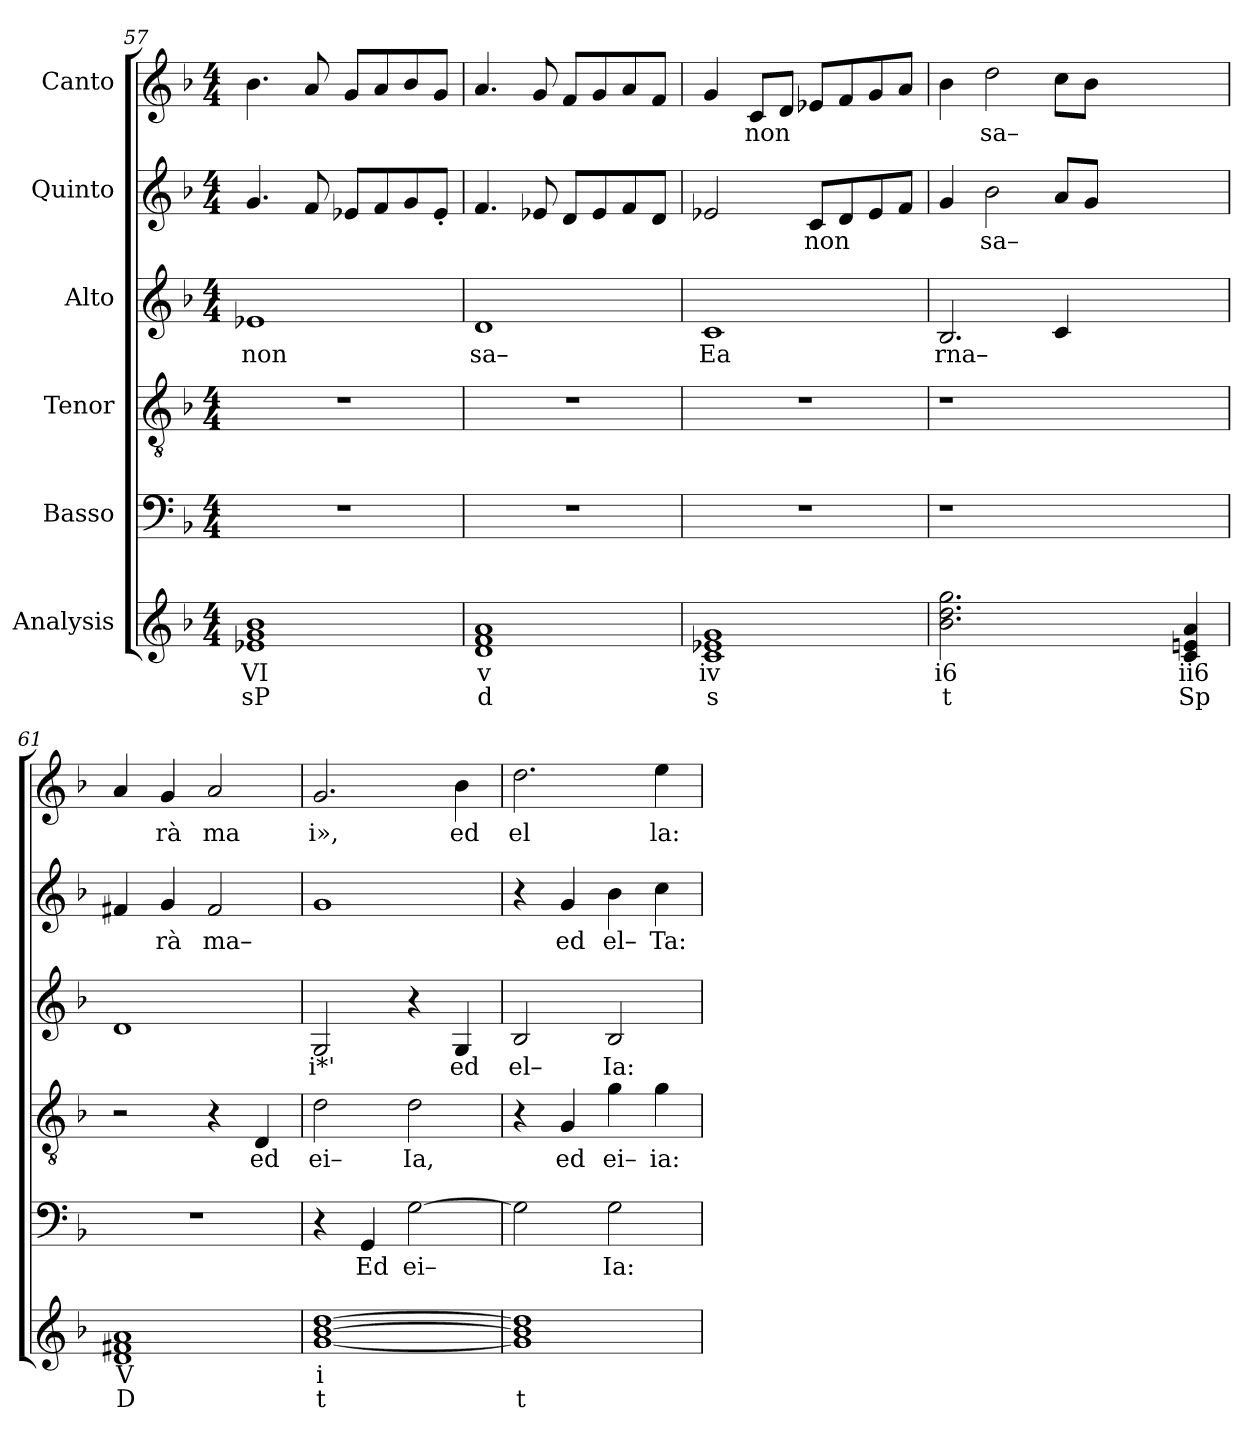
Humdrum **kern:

**kern	**text	**text	**kern	**text	**kern	**text	**kern	**text	**kern	**text	**kern	**text
*part6	*part6	*part6	*part5	*part5	*part4	*part4	*part3	*part3	*part2	*part2	*part1	*part1
*staff6	*staff6	*staff6	*staff5	*staff5	*staff4	*staff4	*staff3	*staff3	*staff2	*staff2	*staff1	*staff1
*I"Analysis	*	*	*I"Basso	*	*I"Tenor	*	*I"Alto	*	*I"Quinto	*	*I"Canto	*
*	*	*	*clefF4	*	*clefGv2	*	*clefG2	*	*clefG2	*	*clefG2	*
*k[b-]	*	*	*k[b-]	*	*k[b-]	*	*k[b-]	*	*k[b-]	*	*k[b-]	*
*	*	*	*F:	*	*F:	*	*F:	*	*F:	*	*F:	*
*M4/4	*	*	*M4/4	*	*M4/4	*	*M4/4	*	*M4/4	*	*M4/4	*
=57	=57	=57	=57	=57	=57	=57	=57	=57	=57	=57	=57	=57
!	!	!	!	!	!	!	!	!LO:LY:b	!	!	!	!
1e-X 1g 1b-	VI	sP	1r	.	1r	.	1e-X	non	4.g/	.	4.b-\	.
.	.	.	.	.	.	.	.	.	8f/	.	8a/	.
.	.	.	.	.	.	.	.	.	8e-X/L	.	8g/L	.
.	.	.	.	.	.	.	.	.	8f/	.	8a/	.
.	.	.	.	.	.	.	.	.	8g/	.	8b-/	.
.	.	.	.	.	.	.	.	.	8e-'/J	.	8g/J	.
=58	=58	=58	=58	=58	=58	=58	=58	=58	=58	=58	=58	=58
!	!	!	!	!	!	!	!	!LO:LY:b	!	!	!	!
1d 1f 1a	v	d	1r	.	1r	.	1d	sa–	4.f/	.	4.a/	.
.	.	.	.	.	.	.	.	.	8e-X/	.	8g/	.
.	.	.	.	.	.	.	.	.	8d/L	.	8f/L	.
.	.	.	.	.	.	.	.	.	8e-/	.	8g/	.
.	.	.	.	.	.	.	.	.	8f/	.	8a/	.
.	.	.	.	.	.	.	.	.	8d/J	.	8f/J	.
=59	=59	=59	=59	=59	=59	=59	=59	=59	=59	=59	=59	=59
!	!	!	!	!	!	!	!	!LO:LY:b	!	!	!	!
1c 1e-X 1g	iv	s	1r	.	1r	.	1c	Ea	2e-X/	.	4g/	.
!	!	!	!	!	!	!	!	!	!	!	!	!LO:LY:b
.	.	.	.	.	.	.	.	.	.	.	8c/L	non
.	.	.	.	.	.	.	.	.	.	.	8d/J	.
!	!	!	!	!	!	!	!	!	!	!LO:LY:b	!	!
.	.	.	.	.	.	.	.	.	8c/L	non	8e-X/L	.
.	.	.	.	.	.	.	.	.	8d/	.	8f/	.
.	.	.	.	.	.	.	.	.	8e-/	.	8g/	.
.	.	.	.	.	.	.	.	.	8f/J	.	8a/J	.
=60	=60	=60	=60	=60	=60	=60	=60	=60	=60	=60	=60	=60
!	!	!	!	!	!	!	!	!LO:LY:b	!	!	!	!
2.b- 2.dd 2.gg	i6	t	1r	.	1r	.	2.B-/	rna–	4g/	.	4b-\	.
!	!	!	!	!	!	!	!	!	!	!LO:LY:b	!	!
!	!	!	!	!	!	!	!	!	!	!	!	!LO:LY:b
.	.	.	.	.	.	.	.	.	2b-\	sa–	2dd\	sa–
2.ryy	.	.	.	.	.	.	4c/	.	8a/L	.	8cc\L	.
.	.	.	.	.	.	.	.	.	8g/J	.	8b-\J	.
.	.	.	2.ryy	.	2.ryy	.	2.ryy	.	2.ryy	.	2.ryy	.
4c 4en 4a	ii6	Sp	.	.	.	.	.	.	.	.	.	.
=61	=61	=61	=61	=61	=61	=61	=61	=61	=61	=61	=61	=61
1d 1f#X 1a	V	D	1r	.	2r	.	1d	.	4f#X/	.	4a/	.
!	!	!	!	!	!	!	!	!	!	!LO:LY:b	!	!
!	!	!	!	!	!	!	!	!	!	!	!	!LO:LY:b
.	.	.	.	.	.	.	.	.	4g/	rà	4g/	rà
!	!	!	!	!	!	!	!	!	!	!LO:LY:b	!	!
!	!	!	!	!	!	!	!	!	!	!	!	!LO:LY:b
.	.	.	.	.	4r	.	.	.	2f#/	ma–	2a/	ma
!	!	!	!	!	!	!LO:LY:b	!	!	!	!	!	!
.	.	.	.	.	4D/	ed	.	.	.	.	.	.
=62	=62	=62	=62	=62	=62	=62	=62	=62	=62	=62	=62	=62
!	!	!	!	!	!	!LO:LY:b	!	!	!	!	!	!
!	!	!	!	!	!	!	!	!LO:LY:b	!	!	!	!
!	!	!	!	!	!	!	!	!	!	!	!	!LO:LY:b
[1g [1b- [1dd	i	t	4r	.	2d\	ei–	2G/	i*'	1g	.	2.g/	i»,
!	!	!	!	!LO:LY:b	!	!	!	!	!	!	!	!
.	.	.	4GG/	Ed	.	.	.	.	.	.	.	.
!	!	!	!	!LO:LY:b	!	!	!	!	!	!	!	!
!	!	!	!	!	!	!LO:LY:b	!	!	!	!	!	!
.	.	.	[2G\	ei–	2d\	Ia,	4r	.	.	.	.	.
!	!	!	!	!	!	!	!	!LO:LY:b	!	!	!	!
!	!	!	!	!	!	!	!	!	!	!	!	!LO:LY:b
.	.	.	.	.	.	.	4G/	ed	.	.	4b-\	ed
=63	=63	=63	=63	=63	=63	=63	=63	=63	=63	=63	=63	=63
!	!	!	!	!	!	!	!	!LO:LY:b	!	!	!	!
!	!	!	!	!	!	!	!	!	!	!	!	!LO:LY:b
1g] 1b-] 1dd]	.	t	2G\]	.	4r	.	2B-/	el–	4r	.	2.dd\	el
!	!	!	!	!	!	!LO:LY:b	!	!	!	!	!	!
!	!	!	!	!	!	!	!	!	!	!LO:LY:b	!	!
.	.	.	.	.	4G/	ed	.	.	4g/	ed	.	.
!	!	!	!	!LO:LY:b	!	!	!	!	!	!	!	!
!	!	!	!	!	!	!LO:LY:b	!	!	!	!	!	!
!	!	!	!	!	!	!	!	!LO:LY:b	!	!	!	!
!	!	!	!	!	!	!	!	!	!	!LO:LY:b	!	!
.	.	.	2G\	Ia:	4g\	ei–	2B-/	Ia:	4b-\	el–	.	.
!	!	!	!	!	!	!LO:LY:b	!	!	!	!	!	!
!	!	!	!	!	!	!	!	!	!	!LO:LY:b	!	!
!	!	!	!	!	!	!	!	!	!	!	!	!LO:LY:b
.	.	.	.	.	4g\	ia:	.	.	4cc\	Ta:	4ee\	la:
=	=	=	=	=	=	=	=	=	=	=	=	=
*-	*-	*-	*-	*-	*-	*-	*-	*-	*-	*-	*-	*-
